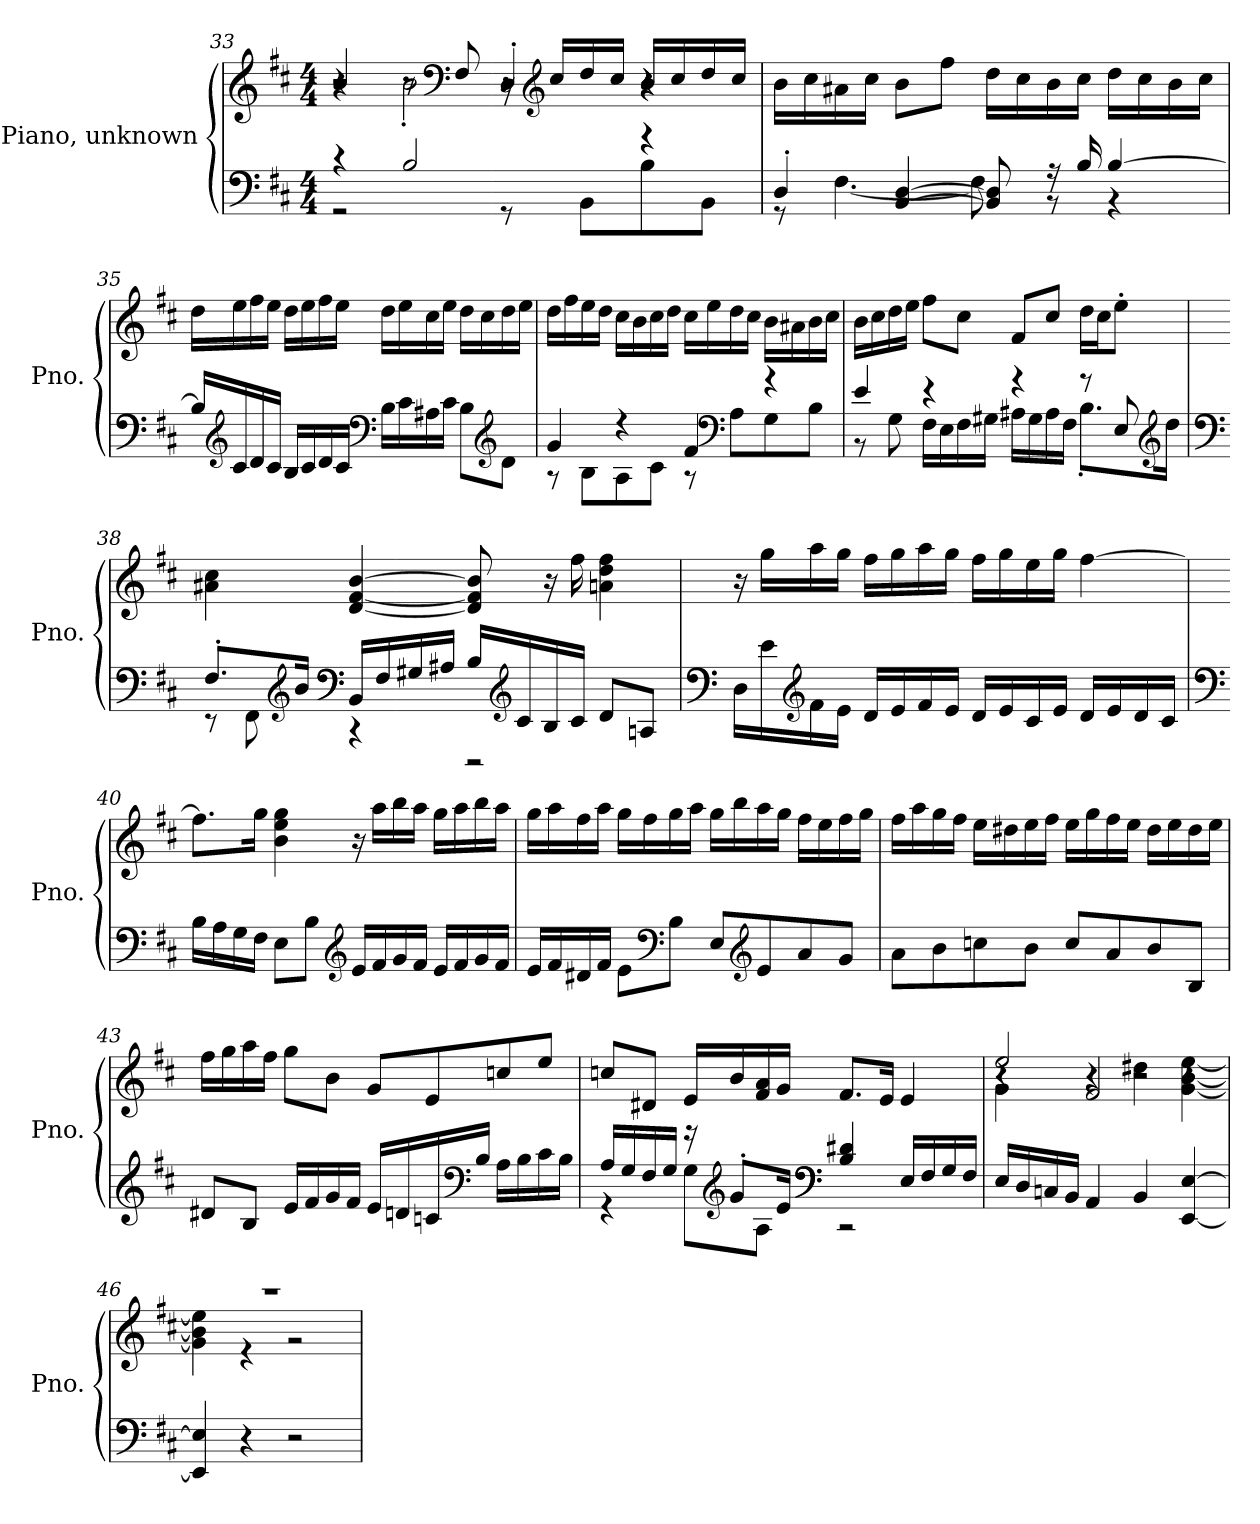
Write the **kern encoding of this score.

**kern	**kern
*part1	*part1
*staff2	*staff1
*I"Piano, unknown	*
*I'Pno.	*
!!LO:LB:g=z
*clefF4	*clefG2
*k[f#c#]	*k[f#c#]
*M4/4	*M4/4
=33	=33
*^	*^
*	*	*	*^
4r	2r	4b/	4r	2r
2B/	.	8r	2b'\	.
*	*	*clefF4	*	*
.	.	8F#/	.	.
.	8r	16r	.	4D'/
*	*	*clefG2	*	*
.	.	16cc#/LL	.	.
.	8BB\L	16dd/	.	.
.	.	16cc#/JJ	.	.
4r	8B\	16b/LL	4r	4r
.	.	16cc#/	.	.
.	8BB\J	16dd/	.	.
.	.	16cc#/JJ	.	.
*	*	*v	*v	*v
=34	=34	=34
4D'/	8r	16b\LL
.	.	16cc#\
.	[4.F#\	16a#X\
.	.	16cc#\JJ
[4BB/ [4D/	.	8b\L
.	.	8ff#\J
8BB/] 8D/]	8F#\]	16dd\LL
.	.	16cc#\
16r	8r	16b\
16B/	.	16cc#\JJ
[4B/	4r	16dd\LL
.	.	16cc#\
.	.	16b\
.	.	16cc#\JJ
*v	*v	*
!!LO:LB:g=z
=35	=35
16B/LL]	16dd\LL
*clefG2	*
16c#/	16ee\
16d/	16ff#\
16c#/JJ	16ee\JJ
16B/LL	16dd\LL
16c#/	16ee\
16d/	16ff#\
16c#/JJ	16ee\JJ
*clefF4	*
16B\LL	16dd\LL
16c#\	16ee\
16A#X\	16cc#\
16c#\JJ	16ee\JJ
8B\L	16dd\LL
.	16cc#\
*clefG2	*
8d\J	16dd\
.	16ee\JJ
=36	=36
*^	*
4g/	8r	16dd\LL
.	.	16ff#\
.	8B\L	16ee\
.	.	16dd\JJ
4r	8A\	16cc#\LL
.	.	16b\
.	8c#\J	16cc#\
.	.	16dd\JJ
4f#/	8r	16cc#\LL
.	.	16ee\
*clefF4	*	*
.	8A\L	16dd\
.	.	16cc#\JJ
4r	8G\	16b\LL
.	.	16a#X\
.	8B\J	16b\
.	.	16cc#\JJ
!!LO:LB:g=z
=37	=37	=37
4e/	8r	16b\LL
.	.	16cc#\
.	8G\	16dd\
.	.	16ee\JJ
4r	16F#\LL	8ff#\L
.	16E\	.
.	16F#\	8cc#\J
.	16G#X\JJ	.
4r	16A#X\LL	8f#/L
.	16G#\	.
.	16A#\	8cc#/J
.	16F#\JJ	.
8r	8.B'\L	16dd\LL
.	.	16cc#\J
8E/	.	8ee'\J
*clefG2	*	*
.	16dd\Jk	.
=38	=38	=38
*clefF4	*	*
8.F#'/L	8r	4a#X\ 4cc#\
.	8FF#\	.
*clefG2	*	*
16b/Jk	.	.
*clefF4	*	*
16BB/LL	4r	[4d/ [4f#/ [4b/
16F#/	.	.
16G#X/	.	.
16A#X/JJ	.	.
16B/LL	2r	8d/] 8f#/] 8b/]
*clefG2	*	*
16c#/	.	.
16B/	.	16r
16c#/JJ	.	16ff#\
8d/L	.	4an\ 4dd\ 4ff#\
8An/J	.	.
*v	*v	*
!!LO:LB:g=z
=39	=39
*clefF4	*
16D\LL	16r
16e\	16gg\LL
*clefG2	*
16f#\	16aa\
16e\JJ	16gg\JJ
16d/LL	16ff#\LL
16e/	16gg\
16f#/	16aa\
16e/JJ	16gg\JJ
16d/LL	16ff#\LL
16e/	16gg\
16c#/	16ee\
16e/JJ	16gg\JJ
16d/LL	[4ff#\
16e/	.
16d/	.
16c#/JJ	.
=40	=40
*clefF4	*
16B\LL	8.ff#\L]
16A\	.
16G\	.
16F#\JJ	16gg\Jk
8E\L	4b\ 4ee\ 4gg\
8B\J	.
*clefG2	*
16e/LL	16r
16f#/	16aa\LL
16g/	16bb\
16f#/JJ	16aa\JJ
16e/LL	16gg\LL
16f#/	16aa\
16g/	16bb\
16f#/JJ	16aa\JJ
!!LO:PB:g=z
=41	=41
16e/LL	16gg\LL
16f#/	16aa\
16d#X/	16ff#\
16f#/JJ	16aa\JJ
8e\L	16gg\LL
.	16ff#\
*clefF4	*
8B\J	16gg\
.	16aa\JJ
8E/L	16gg\LL
.	16bb\
*clefG2	*
8e/	16aa\
.	16gg\JJ
8a/	16ff#\LL
.	16ee\
8g/J	16ff#\
.	16gg\JJ
=42	=42
8a\L	16ff#\LL
.	16aa\
8b\	16gg\
.	16ff#\JJ
8ccn\	16ee\LL
.	16dd#X\
8b\J	16ee\
.	16ff#\JJ
8cc/L	16ee\LL
.	16gg\
8a/	16ff#\
.	16ee\JJ
8b/	16dd#\LL
.	16ee\
8B/J	16dd#\
.	16ee\JJ
!!LO:LB:g=z
=43	=43
8d#X/L	16ff#\LL
.	16gg\
8B/J	16aa\
.	16ff#\JJ
16e/LL	8gg\L
16f#/	.
16g/	8b\J
16f#/JJ	.
16e/LL	8g/L
16dn/	.
16cn/	8e/
*clefF4	*
16B/JJ	.
16A\LL	8ccn/
16B\	.
16c\	8ee/J
16B\JJ	.
=44	=44
*^	*
16A/LL	4r	8ccn/L
16G/	.	.
16F#/	.	8d#X/J
16G/JJ	.	.
16r	8G\L	16e/LL
*clefG2	*	*
8g'/L	.	16b/
.	8A\J	16f#/ 16a/
16e/Jk	.	16g/JJ
*clefF4	*	*
4B/ 4d#X/	2r	8.f#/L
.	.	16e/Jk
16E/LL	.	4e/
16F#/	.	.
16G/	.	.
16F#/JJ	.	.
*v	*v	*
!!LO:LB:g=z
=45	=45
*	*^
*	*	*^
16E/LL	2ee/	4g\	4r
16D/	.	.	.
16Cn/	.	.	.
16BB/JJ	.	.	.
4AA/	.	4r	2f#/
4BB/	2r	4dd#X\	.
[4EE/ [4E/	.	[4g\ [4b\ [4ee\	4r
*	*	*v	*v
=46	=46	=46
4EE/] 4E/]	1r	4g\] 4b\] 4ee\]
4r	.	4r
2r	.	2r
*	*v	*v
=	=
*-	*-
